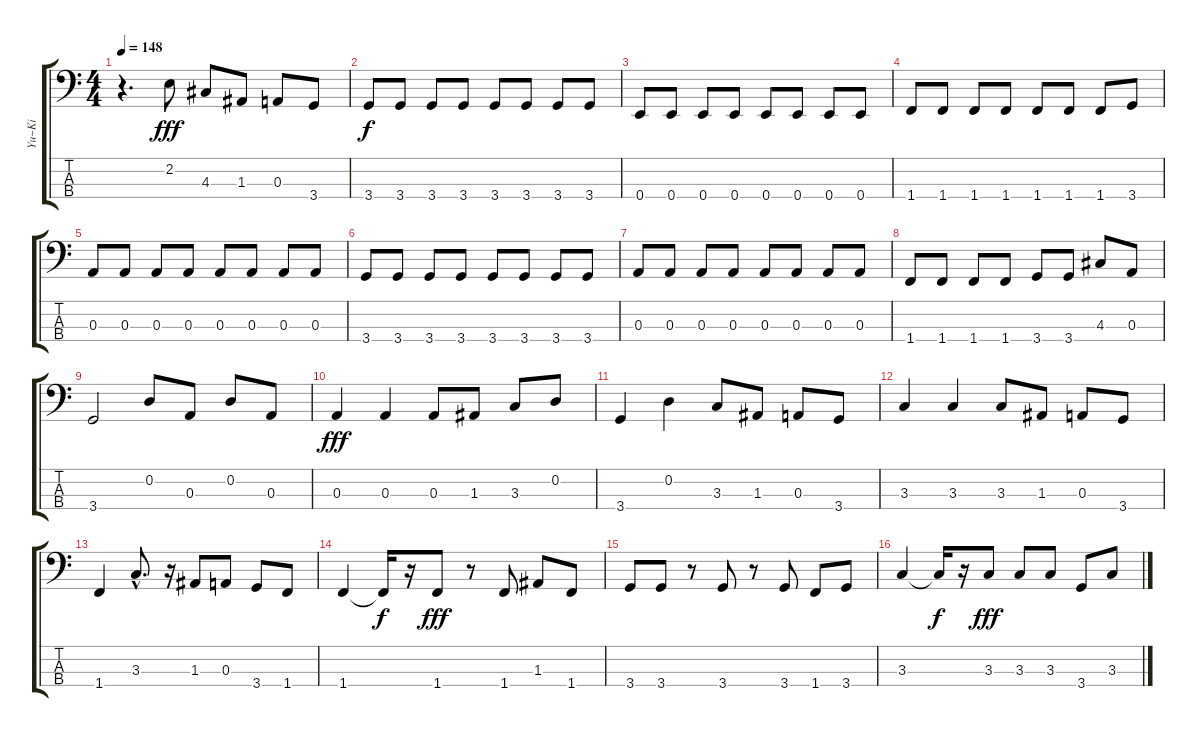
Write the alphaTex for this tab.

\track ("Yu~Ki" "Yu~Ki") {instrument electricbassfinger}
\staff {score tabs}
\tuning (G2 D2 A1 E1) {hide}
\ts (4 4)
\tempo 148
\clef f4
\ks c
r.4{d dy f} 2.2.8{dy fff} 4.3.8 1.3.8 0.3.8 3.4.8 |
3.4.8{dy f} 3.4.8 3.4.8 3.4.8 3.4.8 3.4.8 3.4.8 3.4.8 |
0.4.8 0.4.8 0.4.8 0.4.8 0.4.8 0.4.8 0.4.8 0.4.8 |
1.4.8 1.4.8 1.4.8 1.4.8 1.4.8 1.4.8 1.4.8 3.4.8 |
0.3.8 0.3.8 0.3.8 0.3.8 0.3.8 0.3.8 0.3.8 0.3.8 |
3.4.8 3.4.8 3.4.8 3.4.8 3.4.8 3.4.8 3.4.8 3.4.8 |
0.3.8 0.3.8 0.3.8 0.3.8 0.3.8 0.3.8 0.3.8 0.3.8 |
1.4.8 1.4.8 1.4.8 1.4.8 3.4.8 3.4.8 4.3.8 0.3.8 |
3.4.2 0.2.8 0.3.8 0.2.8 0.3.8 |
0.3.4{dy fff} 0.3.4 0.3.8 1.3.8 3.3.8 0.2.8 |
3.4.4 0.2.4 3.3.8 1.3.8 0.3.8 3.4.8 |
3.3.4 3.3.4 3.3.8 1.3.8 0.3.8 3.4.8 |
1.4.4 3.3{hac}.8{d} r.16 1.3.8 0.3.8 3.4.8 1.4.8 |
1.4.4 1.4{t}.16{dy f} r.16 1.4.8{dy fff} r.8 1.4.8 1.3.8 1.4.8 |
3.4.8 3.4.8 r.8 3.4.8 r.8 3.4.8 1.4.8 3.4.8 |
3.3.4 3.3{t}.16{dy f} r.16 3.3.8{dy fff} 3.3.8 3.3.8 3.4.8 3.3.8
